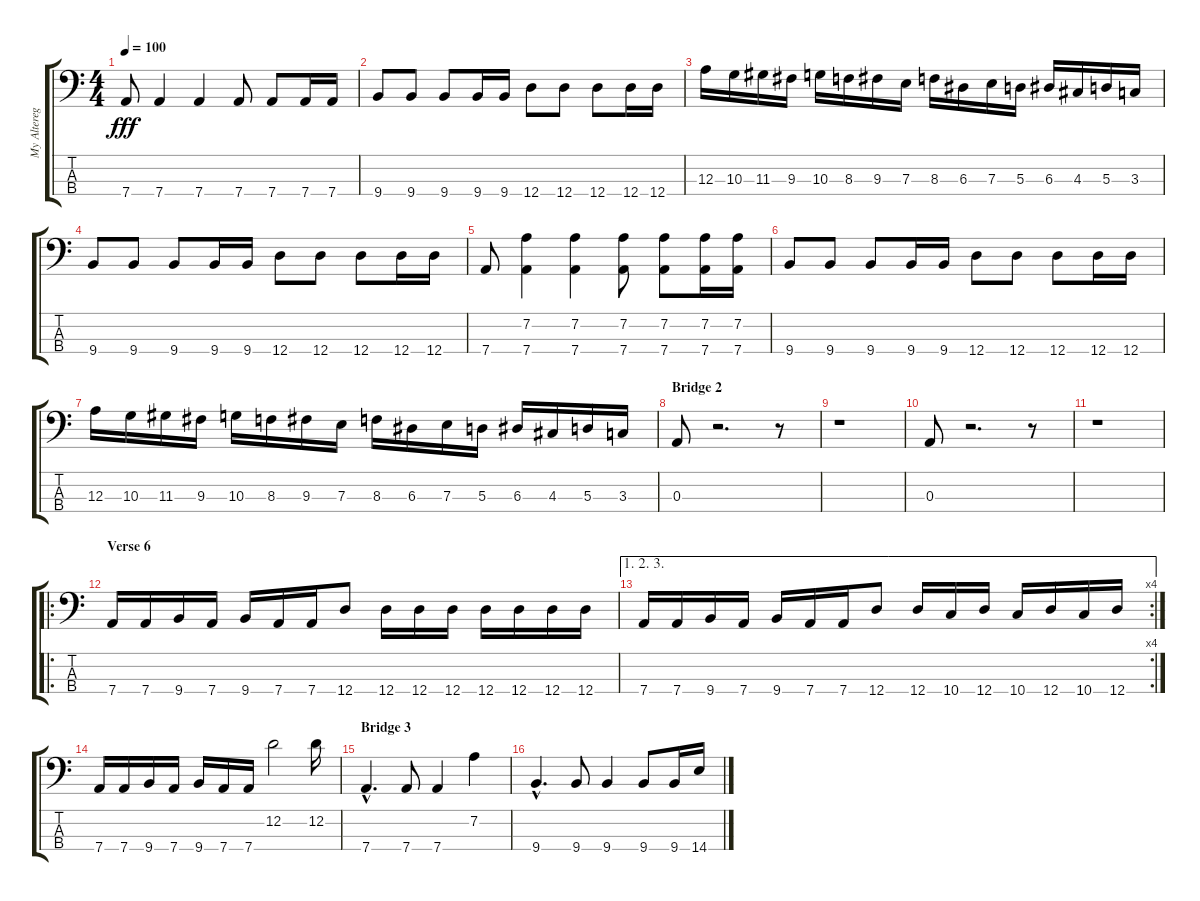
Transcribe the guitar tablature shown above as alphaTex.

\track ("My Alterego" "My Altereg") {instrument electricbassfinger}
\staff {score tabs}
\tuning (G2 D2 A1 D1) {hide}
\ts (4 4)
\tempo 100
\clef f4
\ks c
7.4.8{dy fff} 7.4.4 7.4.4 7.4.8 7.4.8 7.4.16 7.4.16 |
9.4.8 9.4.8 9.4.8 9.4.16 9.4.16 12.4.8 12.4.8 12.4.8 12.4.16 12.4.16 |
12.3.16 10.3.16 11.3.16 9.3.16 10.3.16 8.3.16 9.3.16 7.3.16 8.3.16 6.3.16 7.3.16 5.3.16 6.3.16 4.3.16 5.3.16 3.3.16 |
9.4.8 9.4.8 9.4.8 9.4.16 9.4.16 12.4.8 12.4.8 12.4.8 12.4.16 12.4.16 |
7.4.8 (7.2 7.4).4 (7.2 7.4).4 (7.2 7.4).8 (7.2 7.4).8 (7.2 7.4).16 (7.2 7.4).16 |
9.4.8 9.4.8 9.4.8 9.4.16 9.4.16 12.4.8 12.4.8 12.4.8 12.4.16 12.4.16 |
12.3.16 10.3.16 11.3.16 9.3.16 10.3.16 8.3.16 9.3.16 7.3.16 8.3.16 6.3.16 7.3.16 5.3.16 6.3.16 4.3.16 5.3.16 3.3.16 |
\section ("" "Bridge 2")
0.3.8 r.2{d} r.8 |
r.1 |
0.3.8 r.2{d} r.8 |
r.1 |
\ro
\section ("" "Verse 6")
7.4.16 7.4.16 9.4.16 7.4.16 9.4.16 7.4.16 7.4.16 12.4.8 12.4.16 12.4.16 12.4.16 12.4.16 12.4.16 12.4.16 12.4.16 |
\ae (1 2 3)
\rc 4
7.4.16 7.4.16 9.4.16 7.4.16 9.4.16 7.4.16 7.4.16 12.4.8 12.4.16 10.4.16 12.4.16 10.4.16 12.4.16 10.4.16 12.4.16 |
7.4.16 7.4.16 9.4.16 7.4.16 9.4.16 7.4.16 7.4.16 12.2.2 12.2.16 |
\section ("" "Bridge 3")
7.4{hac}.4{d} 7.4.8 7.4.4 7.2.4 |
9.4{hac}.4{d} 9.4.8 9.4.4 9.4.8 9.4.16 14.4.16
